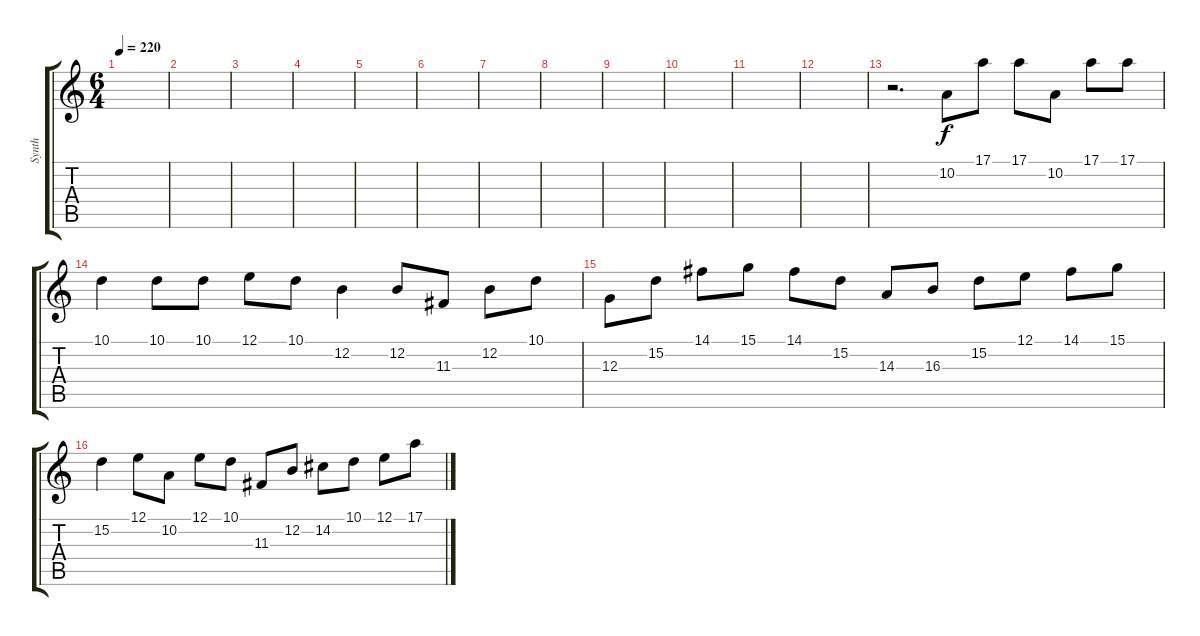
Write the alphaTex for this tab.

\track ("Synth" "Synth") {instrument glockenspiel}
\staff {score tabs}
\tuning (E4 B3 G3 D3 A2 E2) {hide}
\ts (6 4)
\tempo 220
\clef g2
\ks c
|
|
|
|
|
|
|
|
|
|
|
|
r.2{d} 10.2.8 17.1.8 17.1.8 10.2.8 17.1.8 17.1.8 |
10.1.4{volume 6} 10.1.8 10.1.8 12.1.8 10.1.8 12.2.4 12.2.8 11.3.8 12.2.8 10.1.8 |
12.3.8 15.2.8 14.1.8 15.1.8 14.1.8 15.2.8 14.3.8 16.3.8 15.2.8 12.1.8 14.1.8 15.1.8 |
15.2.4 12.1.8 10.2.8 12.1.8 10.1.8 11.3.8 12.2.8 14.2.8 10.1.8 12.1.8 17.1.8
